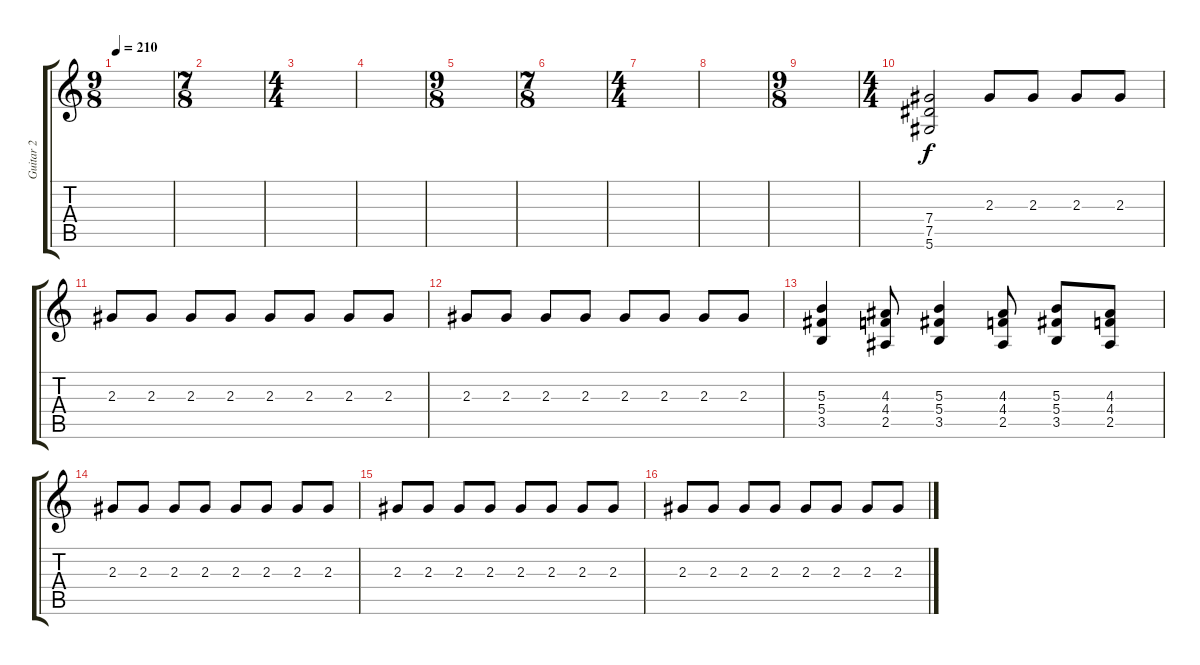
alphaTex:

\track ("Guitar 2" "Guitar 2") {instrument distortionguitar}
\staff {score tabs}
\tuning (Eb4 Bb3 Gb3 Db3 Ab2 Eb2) {hide}
\ts (9 8)
\tempo 210
\clef g2
\ks c
|
\ts (7 8)
|
\ts (4 4)
|
|
\ts (9 8)
|
\ts (7 8)
|
\ts (4 4)
|
|
\ts (9 8)
|
\ts (4 4)
(7.4 7.5 5.6).2 2.3.8 2.3.8 2.3.8 2.3.8 |
2.3.8 2.3.8 2.3.8 2.3.8 2.3.8 2.3.8 2.3.8 2.3.8 |
2.3.8 2.3.8 2.3.8 2.3.8 2.3.8 2.3.8 2.3.8 2.3.8 |
(5.3 5.4 3.5).4 (4.3 4.4 2.5).8 (5.3 5.4 3.5).4 (4.3 4.4 2.5).8 (5.3 5.4 3.5).8 (4.3 4.4 2.5).8 |
2.3.8 2.3.8 2.3.8 2.3.8 2.3.8 2.3.8 2.3.8 2.3.8 |
2.3.8 2.3.8 2.3.8 2.3.8 2.3.8 2.3.8 2.3.8 2.3.8 |
2.3.8 2.3.8 2.3.8 2.3.8 2.3.8 2.3.8 2.3.8 2.3.8
